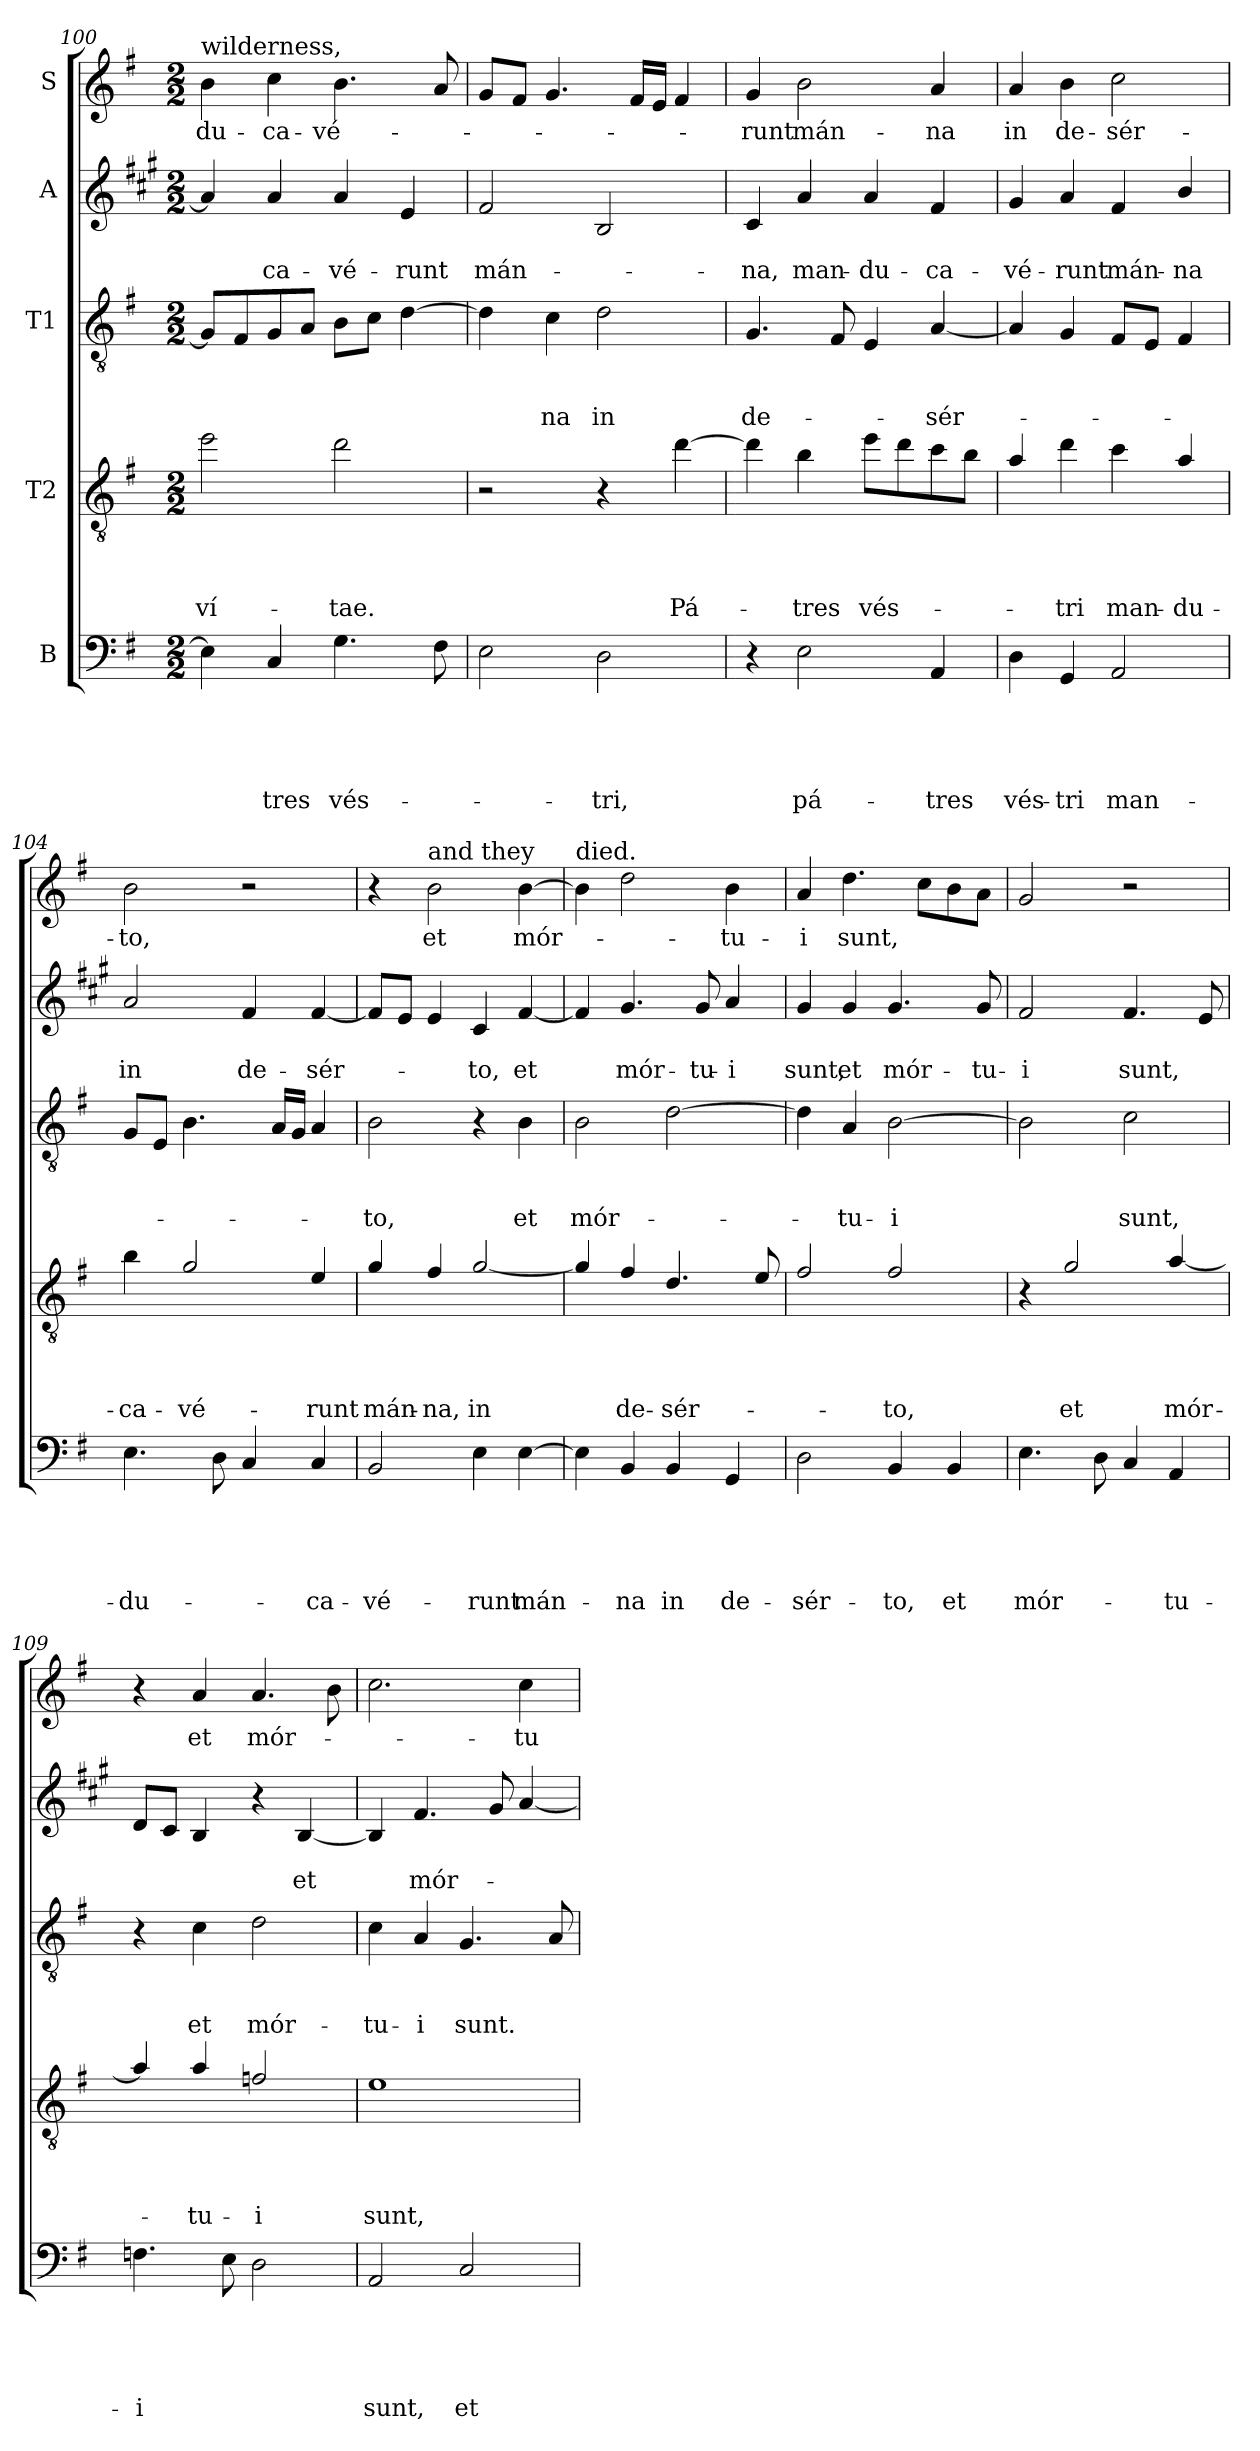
**kern	**text	**text	**text	**text	**text	**kern	**text	**text	**text	**text	**kern	**text	**text	**text	**kern	**text	**text	**kern	**text
*part5	*part5	*part5	*part5	*part5	*part5	*part4	*part4	*part4	*part4	*part4	*part3	*part3	*part3	*part3	*part2	*part2	*part2	*part1	*part1
*staff5	*staff5	*staff5	*staff5	*staff5	*staff5	*staff4	*staff4	*staff4	*staff4	*staff4	*staff3	*staff3	*staff3	*staff3	*staff2	*staff2	*staff2	*staff1	*staff1
*I"B	*	*	*	*	*	*I"T2	*	*	*	*	*I"T1	*	*	*	*I"A	*	*	*I"S	*
!!LO:PB:g=z
*clefF4	*	*	*	*	*	*clefGv2	*	*	*	*	*clefGv2	*	*	*	*clefG2	*	*	*clefG2	*
*	*	*	*	*	*	*ITrd8c14	*	*	*	*	*	*	*	*	*ITrd1c2	*	*	*	*
*k[f#]	*	*	*	*	*	*k[f#]	*	*	*	*	*k[f#]	*	*	*	*k[f#]	*	*	*k[f#]	*
*G:	*	*	*	*	*	*G:	*	*	*	*	*G:	*	*	*	*G:	*	*	*G:	*
*M2/2	*	*	*	*	*	*M2/2	*	*	*	*	*M2/2	*	*	*	*M2/2	*	*	*M2/2	*
=100	=100	=100	=100	=100	=100	=100	=100	=100	=100	=100	=100	=100	=100	=100	=100	=100	=100	=100	=100
!	!	!	!	!	!	!	!	!	!	!	!	!	!	!	!	!	!	!LO:TX:a:t=wilderness,	!
!	!	!	!	!	!	!	!	!	!	!LO:LY:b	!	!	!	!	!	!	!	!	!LO:LY:b
4E\]	.	.	.	.	.	2e\	.	.	.	ví-	8G/L]	.	.	.	4g/]	.	.	4b\	-du-
.	.	.	.	.	.	.	.	.	.	.	8F#/	.	.	.	.	.	.	.	.
!	!	!	!	!	!LO:LY:b	!	!	!	!	!	!	!	!	!	!	!	!LO:LY:b	!	!LO:LY:b
4C/	.	.	.	.	-tres	.	.	.	.	.	8G/	.	.	.	4g/	.	-ca-	4cc\	-ca-
.	.	.	.	.	.	.	.	.	.	.	8A/J	.	.	.	.	.	.	.	.
!	!	!	!	!	!LO:LY:b	!	!	!	!	!LO:LY:b	!	!	!	!	!	!	!LO:LY:b	!	!LO:LY:b
4.G\	.	.	.	.	vés-	2d\	.	.	.	-tae.	8B\L	.	.	.	4g/	.	-vé-	4.b\	-vé-
.	.	.	.	.	.	.	.	.	.	.	8c\J	.	.	.	.	.	.	.	.
!	!	!	!	!	!	!	!	!	!	!	!	!	!	!	!	!	!LO:LY:b	!	!
.	.	.	.	.	.	.	.	.	.	.	[4d\	.	.	.	4d/	.	-runt	.	.
8F#\	.	.	.	.	.	.	.	.	.	.	.	.	.	.	.	.	.	8a/	.
=101	=101	=101	=101	=101	=101	=101	=101	=101	=101	=101	=101	=101	=101	=101	=101	=101	=101	=101	=101
!	!	!	!	!	!	!	!	!	!	!	!	!	!	!	!	!	!LO:LY:b	!	!
2E\	.	.	.	.	.	2r	.	.	.	.	4d\]	.	.	.	2e/	.	mán-	8g/L	.
.	.	.	.	.	.	.	.	.	.	.	.	.	.	.	.	.	.	8f#/J	.
!	!	!	!	!	!	!	!	!	!	!	!	!	!	!LO:LY:b	!	!	!	!	!
.	.	.	.	.	.	.	.	.	.	.	4c\	.	.	-na	.	.	.	4.g/	.
!	!	!	!	!	!LO:LY:b	!	!	!	!	!	!	!	!	!LO:LY:b	!	!	!	!	!
2D\	.	.	.	.	-tri,	4r	.	.	.	.	2d\	.	.	in	2A/	.	.	.	.
.	.	.	.	.	.	.	.	.	.	.	.	.	.	.	.	.	.	16f#/LL	.
.	.	.	.	.	.	.	.	.	.	.	.	.	.	.	.	.	.	16e/JJ	.
!	!	!	!	!	!	!	!	!	!	!LO:LY:b	!	!	!	!	!	!	!	!	!
.	.	.	.	.	.	[4d\	.	.	.	Pá-	.	.	.	.	.	.	.	4f#/	.
=102	=102	=102	=102	=102	=102	=102	=102	=102	=102	=102	=102	=102	=102	=102	=102	=102	=102	=102	=102
!	!	!	!	!	!	!	!	!	!	!	!	!	!	!LO:LY:b	!	!	!LO:LY:b	!	!LO:LY:b
4r	.	.	.	.	.	4d\]	.	.	.	.	4.G/	.	.	de-	4B/	.	-na,	4g/	-runt
!	!	!	!	!	!LO:LY:b	!	!	!	!	!LO:LY:b	!	!	!	!	!	!	!LO:LY:b	!	!LO:LY:b
2E\	.	.	.	.	pá-	4B\	.	.	.	-tres	.	.	.	.	4g/	.	man-	2b\	mán-
.	.	.	.	.	.	.	.	.	.	.	8F#/	.	.	.	.	.	.	.	.
!	!	!	!	!	!	!	!	!	!	!LO:LY:b	!	!	!	!	!	!	!LO:LY:b	!	!
.	.	.	.	.	.	8e\L	.	.	.	vés-	4E/	.	.	.	4g/	.	-du-	.	.
.	.	.	.	.	.	8d\	.	.	.	.	.	.	.	.	.	.	.	.	.
!	!	!	!	!	!LO:LY:b	!	!	!	!	!	!	!	!	!LO:LY:b	!	!	!LO:LY:b	!	!LO:LY:b
4AA/	.	.	.	.	-tres	8c\	.	.	.	.	[4A/	.	.	-sér-	4e/	.	-ca-	4a/	-na
.	.	.	.	.	.	8B\J	.	.	.	.	.	.	.	.	.	.	.	.	.
=103	=103	=103	=103	=103	=103	=103	=103	=103	=103	=103	=103	=103	=103	=103	=103	=103	=103	=103	=103
!	!	!	!	!	!LO:LY:b	!	!	!	!	!	!	!	!	!	!	!	!LO:LY:b	!	!LO:LY:b
4D\	.	.	.	.	vés-	4A/	.	.	.	.	4A/]	.	.	.	4f#/	.	-vé-	4a/	in
!	!	!	!	!	!LO:LY:b	!	!	!	!	!LO:LY:b	!	!	!	!	!	!	!LO:LY:b	!	!LO:LY:b
4GG/	.	.	.	.	-tri	4d\	.	.	.	-tri	4G/	.	.	.	4g/	.	-runt	4b\	de-
!	!	!	!	!	!LO:LY:b	!	!	!	!	!LO:LY:b	!	!	!	!	!	!	!LO:LY:b	!	!LO:LY:b
2AA/	.	.	.	.	man-	4c\	.	.	.	man-	8F#/L	.	.	.	4e/	.	mán-	2cc\	-sér-
.	.	.	.	.	.	.	.	.	.	.	8E/J	.	.	.	.	.	.	.	.
!	!	!	!	!	!	!	!	!	!	!LO:LY:b	!	!	!	!	!	!	!LO:LY:b	!	!
.	.	.	.	.	.	4A/	.	.	.	-du-	4F#/	.	.	.	4a/	.	-na	.	.
=104	=104	=104	=104	=104	=104	=104	=104	=104	=104	=104	=104	=104	=104	=104	=104	=104	=104	=104	=104
!	!	!	!	!	!LO:LY:b	!	!	!	!	!LO:LY:b	!	!	!	!	!	!	!LO:LY:b	!	!LO:LY:b
4.E\	.	.	.	.	-du-	4B\	.	.	.	-ca-	8G/L	.	.	.	2g/	.	in	2b\	-to,
.	.	.	.	.	.	.	.	.	.	.	8E/J	.	.	.	.	.	.	.	.
!	!	!	!	!	!	!	!	!	!	!LO:LY:b	!	!	!	!	!	!	!	!	!
.	.	.	.	.	.	2G/	.	.	.	-vé-	4.B\	.	.	.	.	.	.	.	.
8D\	.	.	.	.	.	.	.	.	.	.	.	.	.	.	.	.	.	.	.
!	!	!	!	!	!	!	!	!	!	!	!	!	!	!	!	!	!LO:LY:b	!	!
4C/	.	.	.	.	.	.	.	.	.	.	.	.	.	.	4e/	.	de-	2r	.
.	.	.	.	.	.	.	.	.	.	.	16A/LL	.	.	.	.	.	.	.	.
.	.	.	.	.	.	.	.	.	.	.	16G/JJ	.	.	.	.	.	.	.	.
!	!	!	!	!	!LO:LY:b	!	!	!	!	!LO:LY:b	!	!	!	!	!	!	!LO:LY:b	!	!
4C/	.	.	.	.	-ca-	4E/	.	.	.	-runt	4A/	.	.	.	[4e/	.	-sér-	.	.
!!LO:LB:g=z
=105	=105	=105	=105	=105	=105	=105	=105	=105	=105	=105	=105	=105	=105	=105	=105	=105	=105	=105	=105
!	!	!	!	!	!LO:LY:b	!	!	!	!	!LO:LY:b	!	!	!	!LO:LY:b	!	!	!	!	!
2BB/	.	.	.	.	-vé-	4G/	.	.	.	mán-	2B\	.	.	-to,	8e/L]	.	.	4r	.
.	.	.	.	.	.	.	.	.	.	.	.	.	.	.	8d/J	.	.	.	.
!	!	!	!	!	!	!	!	!	!	!	!	!	!	!	!	!	!	!LO:TX:a:t=and they	!
!	!	!	!	!	!	!	!	!	!	!LO:LY:b	!	!	!	!	!	!	!	!	!LO:LY:b
.	.	.	.	.	.	4F#/	.	.	.	-na,	.	.	.	.	4d/	.	.	2b\	et
!	!	!	!	!	!LO:LY:b	!	!	!	!	!LO:LY:b	!	!	!	!	!	!	!LO:LY:b	!	!
4E\	.	.	.	.	-runt	[2G/	.	.	.	in	4r	.	.	.	4B/	.	-to,	.	.
!	!	!	!	!	!LO:LY:b	!	!	!	!	!	!	!	!	!LO:LY:b	!	!	!LO:LY:b	!	!LO:LY:b
[4E\	.	.	.	.	mán-	.	.	.	.	.	4B\	.	.	et	[4e/	.	et	[4b\	mór-
=106	=106	=106	=106	=106	=106	=106	=106	=106	=106	=106	=106	=106	=106	=106	=106	=106	=106	=106	=106
!	!	!	!	!	!	!	!	!	!	!	!	!	!	!	!	!	!	!LO:TX:a:t=died.	!
!	!	!	!	!	!	!	!	!	!	!	!	!	!	!LO:LY:b	!	!	!	!	!
4E\]	.	.	.	.	.	4G/]	.	.	.	.	2B\	.	.	mór-	4e/]	.	.	4b\]	.
!	!	!	!	!	!LO:LY:b	!	!	!	!	!LO:LY:b	!	!	!	!	!	!	!LO:LY:b	!	!
4BB/	.	.	.	.	-na	4F#/	.	.	.	de-	.	.	.	.	4.f#/	.	mór-	2dd\	.
!	!	!	!	!	!LO:LY:b	!	!	!	!	!LO:LY:b	!	!	!	!	!	!	!	!	!
4BB/	.	.	.	.	in	4.D/	.	.	.	-sér-	[2d\	.	.	.	.	.	.	.	.
!	!	!	!	!	!	!	!	!	!	!	!	!	!	!	!	!	!LO:LY:b	!	!
.	.	.	.	.	.	.	.	.	.	.	.	.	.	.	8f#/	.	-tu-	.	.
!	!	!	!	!	!LO:LY:b	!	!	!	!	!	!	!	!	!	!	!	!LO:LY:b	!	!LO:LY:b
4GG/	.	.	.	.	de-	.	.	.	.	.	.	.	.	.	4g/	.	-i	4b\	-tu-
.	.	.	.	.	.	8E/	.	.	.	.	.	.	.	.	.	.	.	.	.
=107	=107	=107	=107	=107	=107	=107	=107	=107	=107	=107	=107	=107	=107	=107	=107	=107	=107	=107	=107
!	!	!	!	!	!LO:LY:b	!	!	!	!	!	!	!	!	!	!	!	!LO:LY:b	!	!LO:LY:b
2D\	.	.	.	.	-sér-	2F#/	.	.	.	.	4d\]	.	.	.	4f#/	.	sunt,	4a/	-i
!	!	!	!	!	!	!	!	!	!	!	!	!	!	!LO:LY:b	!	!	!LO:LY:b	!	!LO:LY:b
.	.	.	.	.	.	.	.	.	.	.	4A/	.	.	-tu-	4f#/	.	et	4.dd\	sunt,
!	!	!	!	!	!LO:LY:b	!	!	!	!	!LO:LY:b	!	!	!	!LO:LY:b	!	!	!LO:LY:b	!	!
4BB/	.	.	.	.	-to,	2F#/	.	.	.	-to,	[2B\	.	.	-i	4.f#/	.	mór-	.	.
.	.	.	.	.	.	.	.	.	.	.	.	.	.	.	.	.	.	8cc\L	.
!	!	!	!	!	!LO:LY:b	!	!	!	!	!	!	!	!	!	!	!	!	!	!
4BB/	.	.	.	.	et	.	.	.	.	.	.	.	.	.	.	.	.	8b\	.
!	!	!	!	!	!	!	!	!	!	!	!	!	!	!	!	!	!LO:LY:b	!	!
.	.	.	.	.	.	.	.	.	.	.	.	.	.	.	8f#/	.	-tu-	8a\J	.
=108	=108	=108	=108	=108	=108	=108	=108	=108	=108	=108	=108	=108	=108	=108	=108	=108	=108	=108	=108
!	!	!	!	!	!LO:LY:b	!	!	!	!	!	!	!	!	!	!	!	!LO:LY:b	!	!
4.E\	.	.	.	.	mór-	4r	.	.	.	.	2B\]	.	.	.	2e/	.	-i	2g/	.
!	!	!	!	!	!	!	!	!	!	!LO:LY:b	!	!	!	!	!	!	!	!	!
.	.	.	.	.	.	2G/	.	.	.	et	.	.	.	.	.	.	.	.	.
8D\	.	.	.	.	.	.	.	.	.	.	.	.	.	.	.	.	.	.	.
!	!	!	!	!	!	!	!	!	!	!	!	!	!	!LO:LY:b	!	!	!LO:LY:b	!	!
4C/	.	.	.	.	.	.	.	.	.	.	2c\	.	.	sunt,	4.e/	.	sunt,	2r	.
!	!	!	!	!	!LO:LY:b	!	!	!	!	!LO:LY:b	!	!	!	!	!	!	!	!	!
4AA/	.	.	.	.	-tu-	[4A/	.	.	.	mór-	.	.	.	.	.	.	.	.	.
.	.	.	.	.	.	.	.	.	.	.	.	.	.	.	8d/	.	.	.	.
=109	=109	=109	=109	=109	=109	=109	=109	=109	=109	=109	=109	=109	=109	=109	=109	=109	=109	=109	=109
!	!	!	!	!	!LO:LY:b	!	!	!	!	!	!	!	!	!	!	!	!	!	!
4.Fn\	.	.	.	.	-i	4A/]	.	.	.	.	4r	.	.	.	8c/L	.	.	4r	.
.	.	.	.	.	.	.	.	.	.	.	.	.	.	.	8B/J	.	.	.	.
!	!	!	!	!	!	!	!	!	!	!LO:LY:b	!	!	!	!LO:LY:b	!	!	!	!	!LO:LY:b
.	.	.	.	.	.	4A/	.	.	.	-tu-	4c\	.	.	et	4A/	.	.	4a/	et
8E\	.	.	.	.	.	.	.	.	.	.	.	.	.	.	.	.	.	.	.
!	!	!	!	!	!	!	!	!	!	!LO:LY:b	!	!	!	!LO:LY:b	!	!	!	!	!LO:LY:b
2D\	.	.	.	.	.	2Fn/	.	.	.	-i	2d\	.	.	mór-	4r	.	.	4.a/	mór-
!	!	!	!	!	!	!	!	!	!	!	!	!	!	!	!	!	!LO:LY:b	!	!
.	.	.	.	.	.	.	.	.	.	.	.	.	.	.	[4A/	.	et	.	.
.	.	.	.	.	.	.	.	.	.	.	.	.	.	.	.	.	.	8b\	.
!!LO:PB:g=z
=110	=110	=110	=110	=110	=110	=110	=110	=110	=110	=110	=110	=110	=110	=110	=110	=110	=110	=110	=110
!	!	!	!	!	!LO:LY:b	!	!	!	!	!LO:LY:b	!	!	!	!LO:LY:b	!	!	!	!	!
2AA/	.	.	.	.	sunt,	1E	.	.	.	sunt,	4c\	.	.	-tu-	4A/]	.	.	2.cc\	.
!	!	!	!	!	!	!	!	!	!	!	!	!	!	!LO:LY:b	!	!	!LO:LY:b	!	!
.	.	.	.	.	.	.	.	.	.	.	4A/	.	.	-i	4.e/	.	mór-	.	.
!	!	!	!	!	!LO:LY:b	!	!	!	!	!	!	!	!	!LO:LY:b	!	!	!	!	!
2C/	.	.	.	.	et	.	.	.	.	.	4.G/	.	.	sunt.	.	.	.	.	.
.	.	.	.	.	.	.	.	.	.	.	.	.	.	.	8f#/	.	.	.	.
!	!	!	!	!	!	!	!	!	!	!	!	!	!	!	!	!	!	!	!LO:LY:b
.	.	.	.	.	.	.	.	.	.	.	.	.	.	.	[4g/	.	.	4cc\	-tu-
.	.	.	.	.	.	.	.	.	.	.	8A/	.	.	.	.	.	.	.	.
=	=	=	=	=	=	=	=	=	=	=	=	=	=	=	=	=	=	=	=
*-	*-	*-	*-	*-	*-	*-	*-	*-	*-	*-	*-	*-	*-	*-	*-	*-	*-	*-	*-
